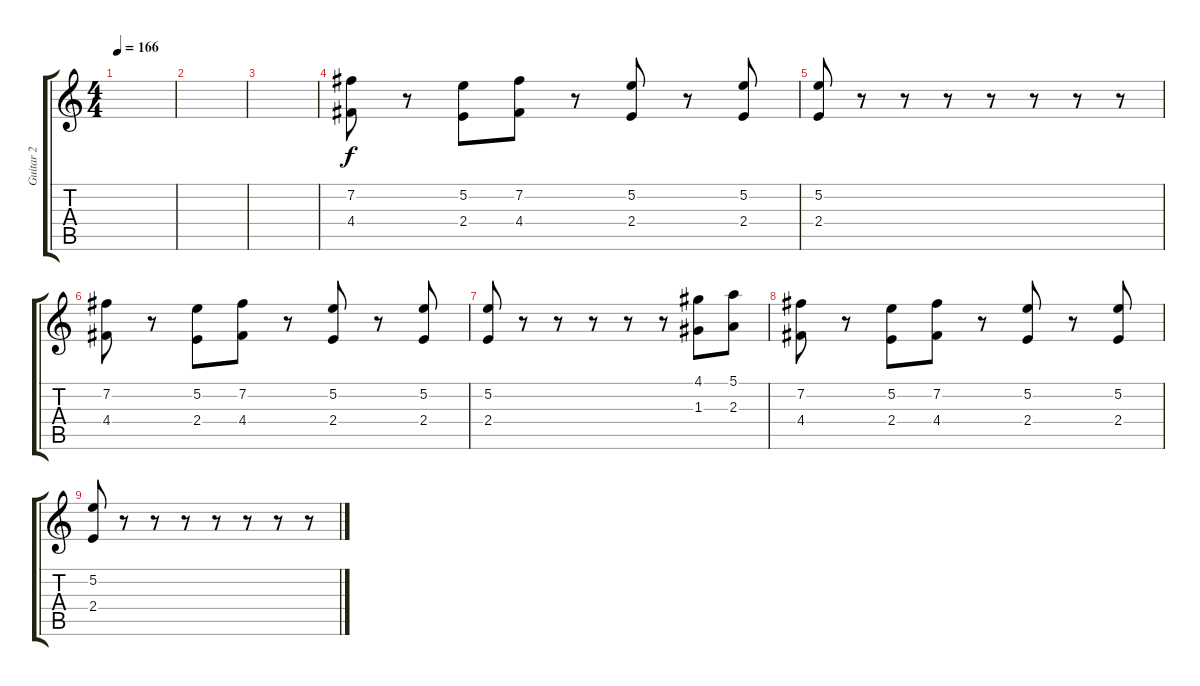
\track ("Guitar 2" "Guitar 2") {instrument distortionguitar}
\staff {score tabs}
\tuning (E4 B3 G3 D3 A2 E2) {hide}
\ts (4 4)
\tempo 166
\clef g2
\ks c
|
|
|
(7.2 4.4).8 r.8 (5.2 2.4).8 (7.2 4.4).8 r.8 (5.2 2.4).8 r.8 (5.2 2.4).8 |
(5.2 2.4).8 r.8 r.8 r.8 r.8 r.8 r.8 r.8 |
(7.2 4.4).8 r.8 (5.2 2.4).8 (7.2 4.4).8 r.8 (5.2 2.4).8 r.8 (5.2 2.4).8 |
(5.2 2.4).8 r.8 r.8 r.8 r.8 r.8 (4.1 1.3).8 (5.1 2.3).8 |
(7.2 4.4).8 r.8 (5.2 2.4).8 (7.2 4.4).8 r.8 (5.2 2.4).8 r.8 (5.2 2.4).8 |
(5.2 2.4).8 r.8 r.8 r.8 r.8 r.8 r.8 r.8
